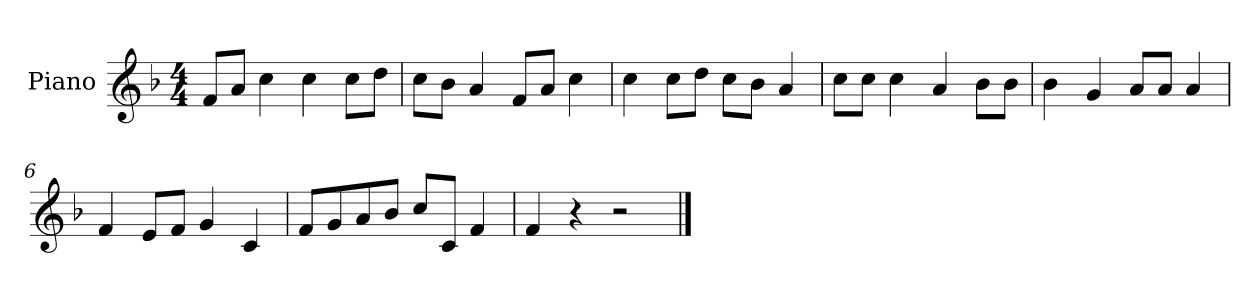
**kern
*part1
*staff1
*I"Piano
*I'P-no
*clefG2
*k[b-]
*M4/4
*MM90
=1
8f/L
8a/J
4cc\
4cc\
8cc\L
8dd\J
=2
8cc\L
8b-\J
4a/
8f/L
8a/J
4cc\
=3
4cc\
8cc\L
8dd\J
8cc\L
8b-\J
4a/
=4
8cc\L
8cc\J
4cc\
4a/
8b-\L
8b-\J
=5
4b-\
4g/
8a/L
8a/J
4a/
=6
4f/
8e/L
8f/J
4g/
4c/
!!LO:LB:g=z
=7
8f/L
8g/
8a/
8b-/J
8cc/L
8c/J
4f/
=8
4f/
4r
2r
==
*-
